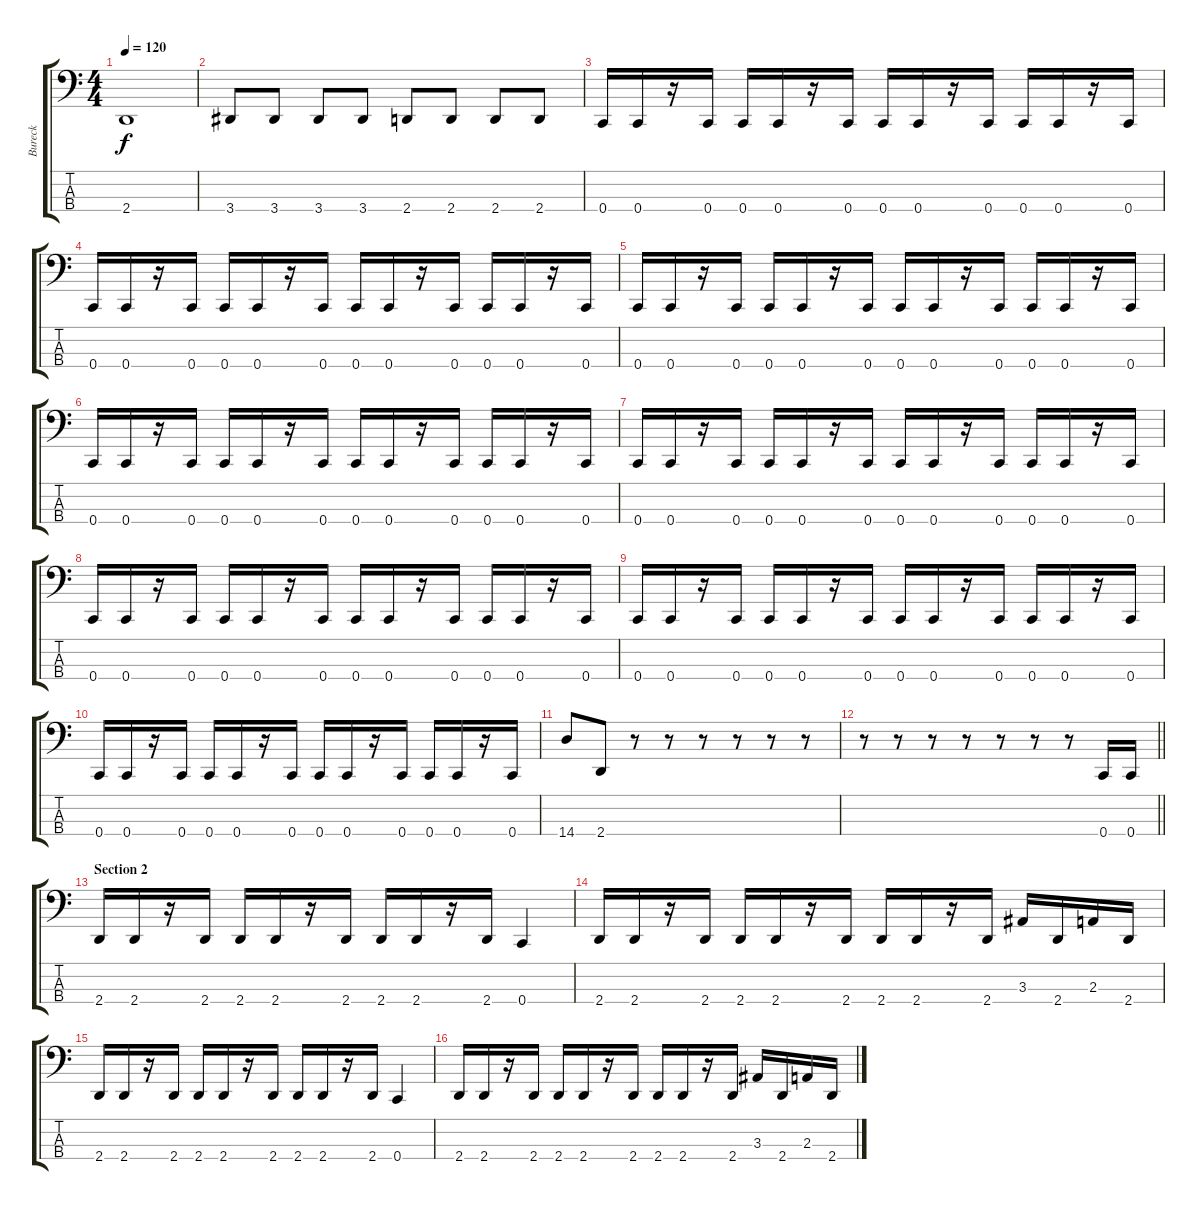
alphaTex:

\track ("Bureck" "Bureck") {instrument electricbasspick}
\staff {score tabs}
\tuning (F2 C2 G1 C1) {hide}
\ts (4 4)
\tempo 120
\clef f4
\ks c
2.4.1{dy f} |
3.4.8 3.4.8 3.4.8 3.4.8 2.4.8 2.4.8 2.4.8 2.4.8 |
0.4.16 0.4.16 r.16 0.4.16 0.4.16 0.4.16 r.16 0.4.16 0.4.16 0.4.16 r.16 0.4.16 0.4.16 0.4.16 r.16 0.4.16 |
0.4.16 0.4.16 r.16 0.4.16 0.4.16 0.4.16 r.16 0.4.16 0.4.16 0.4.16 r.16 0.4.16 0.4.16 0.4.16 r.16 0.4.16 |
0.4.16 0.4.16 r.16 0.4.16 0.4.16 0.4.16 r.16 0.4.16 0.4.16 0.4.16 r.16 0.4.16 0.4.16 0.4.16 r.16 0.4.16 |
0.4.16 0.4.16 r.16 0.4.16 0.4.16 0.4.16 r.16 0.4.16 0.4.16 0.4.16 r.16 0.4.16 0.4.16 0.4.16 r.16 0.4.16 |
0.4.16 0.4.16 r.16 0.4.16 0.4.16 0.4.16 r.16 0.4.16 0.4.16 0.4.16 r.16 0.4.16 0.4.16 0.4.16 r.16 0.4.16 |
0.4.16 0.4.16 r.16 0.4.16 0.4.16 0.4.16 r.16 0.4.16 0.4.16 0.4.16 r.16 0.4.16 0.4.16 0.4.16 r.16 0.4.16 |
0.4.16 0.4.16 r.16 0.4.16 0.4.16 0.4.16 r.16 0.4.16 0.4.16 0.4.16 r.16 0.4.16 0.4.16 0.4.16 r.16 0.4.16 |
0.4.16 0.4.16 r.16 0.4.16 0.4.16 0.4.16 r.16 0.4.16 0.4.16 0.4.16 r.16 0.4.16 0.4.16 0.4.16 r.16 0.4.16 |
14.4.8 2.4.8 r.8 r.8 r.8 r.8 r.8 r.8 |
\barLineRight lightlight
r.8 r.8 r.8 r.8 r.8 r.8 r.8 0.4.16 0.4.16 |
\section ("" "Section 2")
2.4.16 2.4.16 r.16 2.4.16 2.4.16 2.4.16 r.16 2.4.16 2.4.16 2.4.16 r.16 2.4.16 0.4.4 |
2.4.16 2.4.16 r.16 2.4.16 2.4.16 2.4.16 r.16 2.4.16 2.4.16 2.4.16 r.16 2.4.16 3.3.16 2.4.16 2.3.16 2.4.16 |
2.4.16 2.4.16 r.16 2.4.16 2.4.16 2.4.16 r.16 2.4.16 2.4.16 2.4.16 r.16 2.4.16 0.4.4 |
2.4.16 2.4.16 r.16 2.4.16 2.4.16 2.4.16 r.16 2.4.16 2.4.16 2.4.16 r.16 2.4.16 3.3.16 2.4.16 2.3.16 2.4.16
